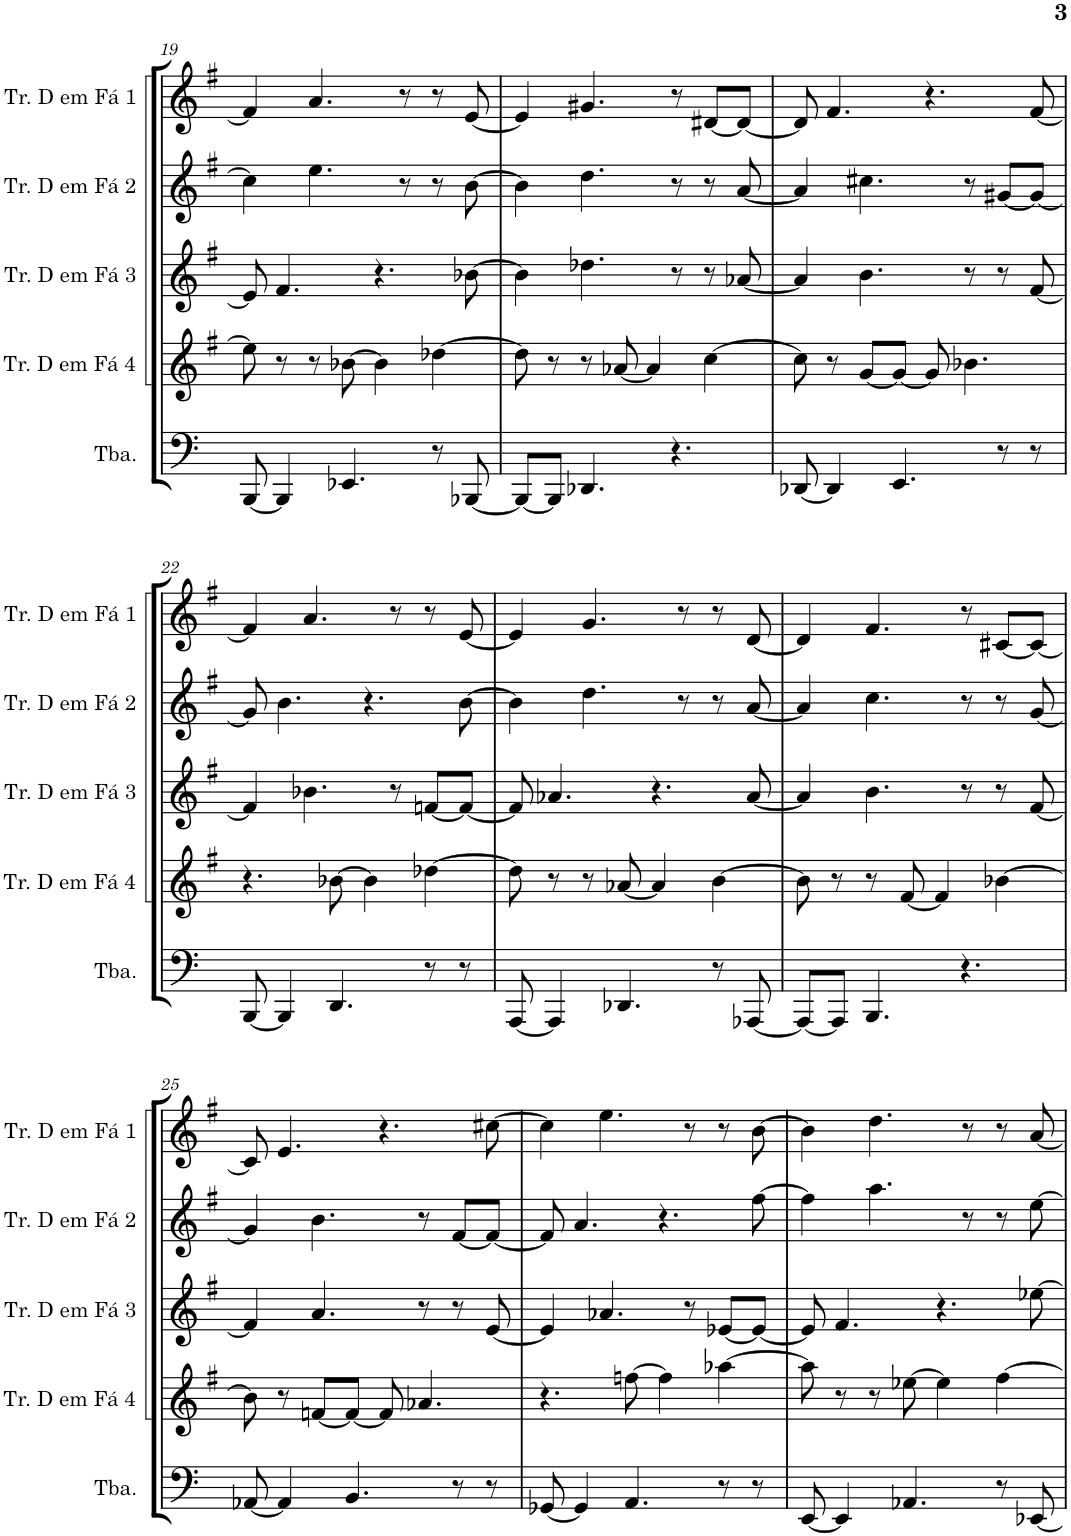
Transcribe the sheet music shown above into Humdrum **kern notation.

**kern	**kern	**kern	**kern	**kern
*part5	*part4	*part3	*part2	*part1
*staff5	*staff4	*staff3	*staff2	*staff1
*I"Tuba	*I"Trompa em Fá 4	*I"Trompa em Fá 3	*I"Trompa em Fá 2	*I"Trompa em Fá 1
*I'Tba.	*	*	*	*
!!LO:PB:g=z
*clefF4	*clefG2	*clefG2	*clefG2	*clefG2
*	*Trd4c7	*Trd4c7	*Trd4c7	*Trd4c7
*k[]	*k[f#]	*k[f#]	*k[f#]	*k[f#]
*M4/4	*M4/4	*M4/4	*M4/4	*M4/4
=19	=19	=19	=19	=19
[8BBB/	8ee-\]	8e-/]	4cc#\]	4f#/]
4BBB/]	8r	4.f#/	.	.
.	8r	.	4.ee\	4.a/
4.EE-X/	[8b-X\	.	.	.
.	4b-\]	4.r	.	.
.	.	.	8r	8r
8r	[4dd-X\	.	8r	8r
[8BBB-X/	.	[8b-X\	[8b\	[8e/
=20	=20	=20	=20	=20
8BBB-/L_	8dd-\]	4b-\]	4b\]	4e/]
8BBB-/J]	8r	.	.	.
4.DD-X/	8r	4.dd-X\	4.dd\	4.g#X/
.	[8a-X/	.	.	.
.	4a-/]	.	.	.
4.r	.	8r	8r	8r
.	[4cc\	8r	8r	[8d#X/L
.	.	[8a-X/	[8a/	8d#/J_
=21	=21	=21	=21	=21
[8DD-X/	8cc\]	4a-/]	4a/]	8d#/]
4DD-/]	8r	.	.	4.f#/
.	[8g/L	4.b\	4.cc#X\	.
4.EE/	8g/J_	.	.	.
.	8g/]	.	.	4.r
.	4.b-X\	8r	8r	.
8r	.	8r	[8g#X/L	.
8r	.	[8f#/	8g#/J_	[8f#/
!!LO:LB:g=z
=22	=22	=22	=22	=22
[8BBB/	4.r	4f#/]	8g#/]	4f#/]
4BBB/]	.	.	4.b\	.
.	.	4.b-X\	.	4.a/
4.DD/	[8b-X\	.	.	.
.	4b-\]	.	4.r	.
.	.	8r	.	8r
8r	[4dd-X\	[8fn/L	.	8r
8r	.	8f/J_	[8b\	[8e/
=23	=23	=23	=23	=23
[8AAA/	8dd-\]	8f/]	4b\]	4e/]
4AAA/]	8r	4.a-X/	.	.
.	8r	.	4.dd\	4.g/
4.DD-X/	[8a-X/	.	.	.
.	4a-/]	4.r	.	.
.	.	.	8r	8r
8r	[4b\	.	8r	8r
[8AAA-X/	.	[8a-/	[8a/	[8d/
=24	=24	=24	=24	=24
8AAA-/L_	8b\]	4a-/]	4a/]	4d/]
8AAA-/J]	8r	.	.	.
4.BBB/	8r	4.b\	4.cc\	4.f#/
.	[8f#/	.	.	.
.	4f#/]	.	.	.
4.r	.	8r	8r	8r
.	[4b-X\	8r	8r	[8c#X/L
.	.	[8f#/	[8g/	8c#/J_
!!LO:LB:g=z
=25	=25	=25	=25	=25
[8AA-X/	8b-\]	4f#/]	4g/]	8c#/]
4AA-/]	8r	.	.	4.e/
.	[8fn/L	4.a/	4.b\	.
4.BB/	8f/J_	.	.	.
.	8f/]	.	.	4.r
.	4.a-X/	8r	8r	.
8r	.	8r	[8f#/L	.
8r	.	[8e/	8f#/J_	[8cc#X\
=26	=26	=26	=26	=26
[8GG-X/	4.r	4e/]	8f#/]	4cc#\]
4GG-/]	.	.	4.a/	.
.	.	4.a-X/	.	4.ee\
4.AA/	[8ffn\	.	.	.
.	4ff\]	.	4.r	.
.	.	8r	.	8r
8r	[4aa-X\	[8e-X/L	.	8r
8r	.	8e-/J_	[8ff#\	[8b\
=27	=27	=27	=27	=27
[8EE/	8aa-\]	8e-/]	4ff#\]	4b\]
4EE/]	8r	4.f#/	.	.
.	8r	.	4.aa\	4.dd\
4.AA-X/	[8ee-X\	.	.	.
.	4ee-\]	4.r	.	.
.	.	.	8r	8r
8r	[4ff#\	.	8r	8r
[8EE-X/	.	[8ee-X\	[8ee\	[8a/
=	=	=	=	=
*-	*-	*-	*-	*-
